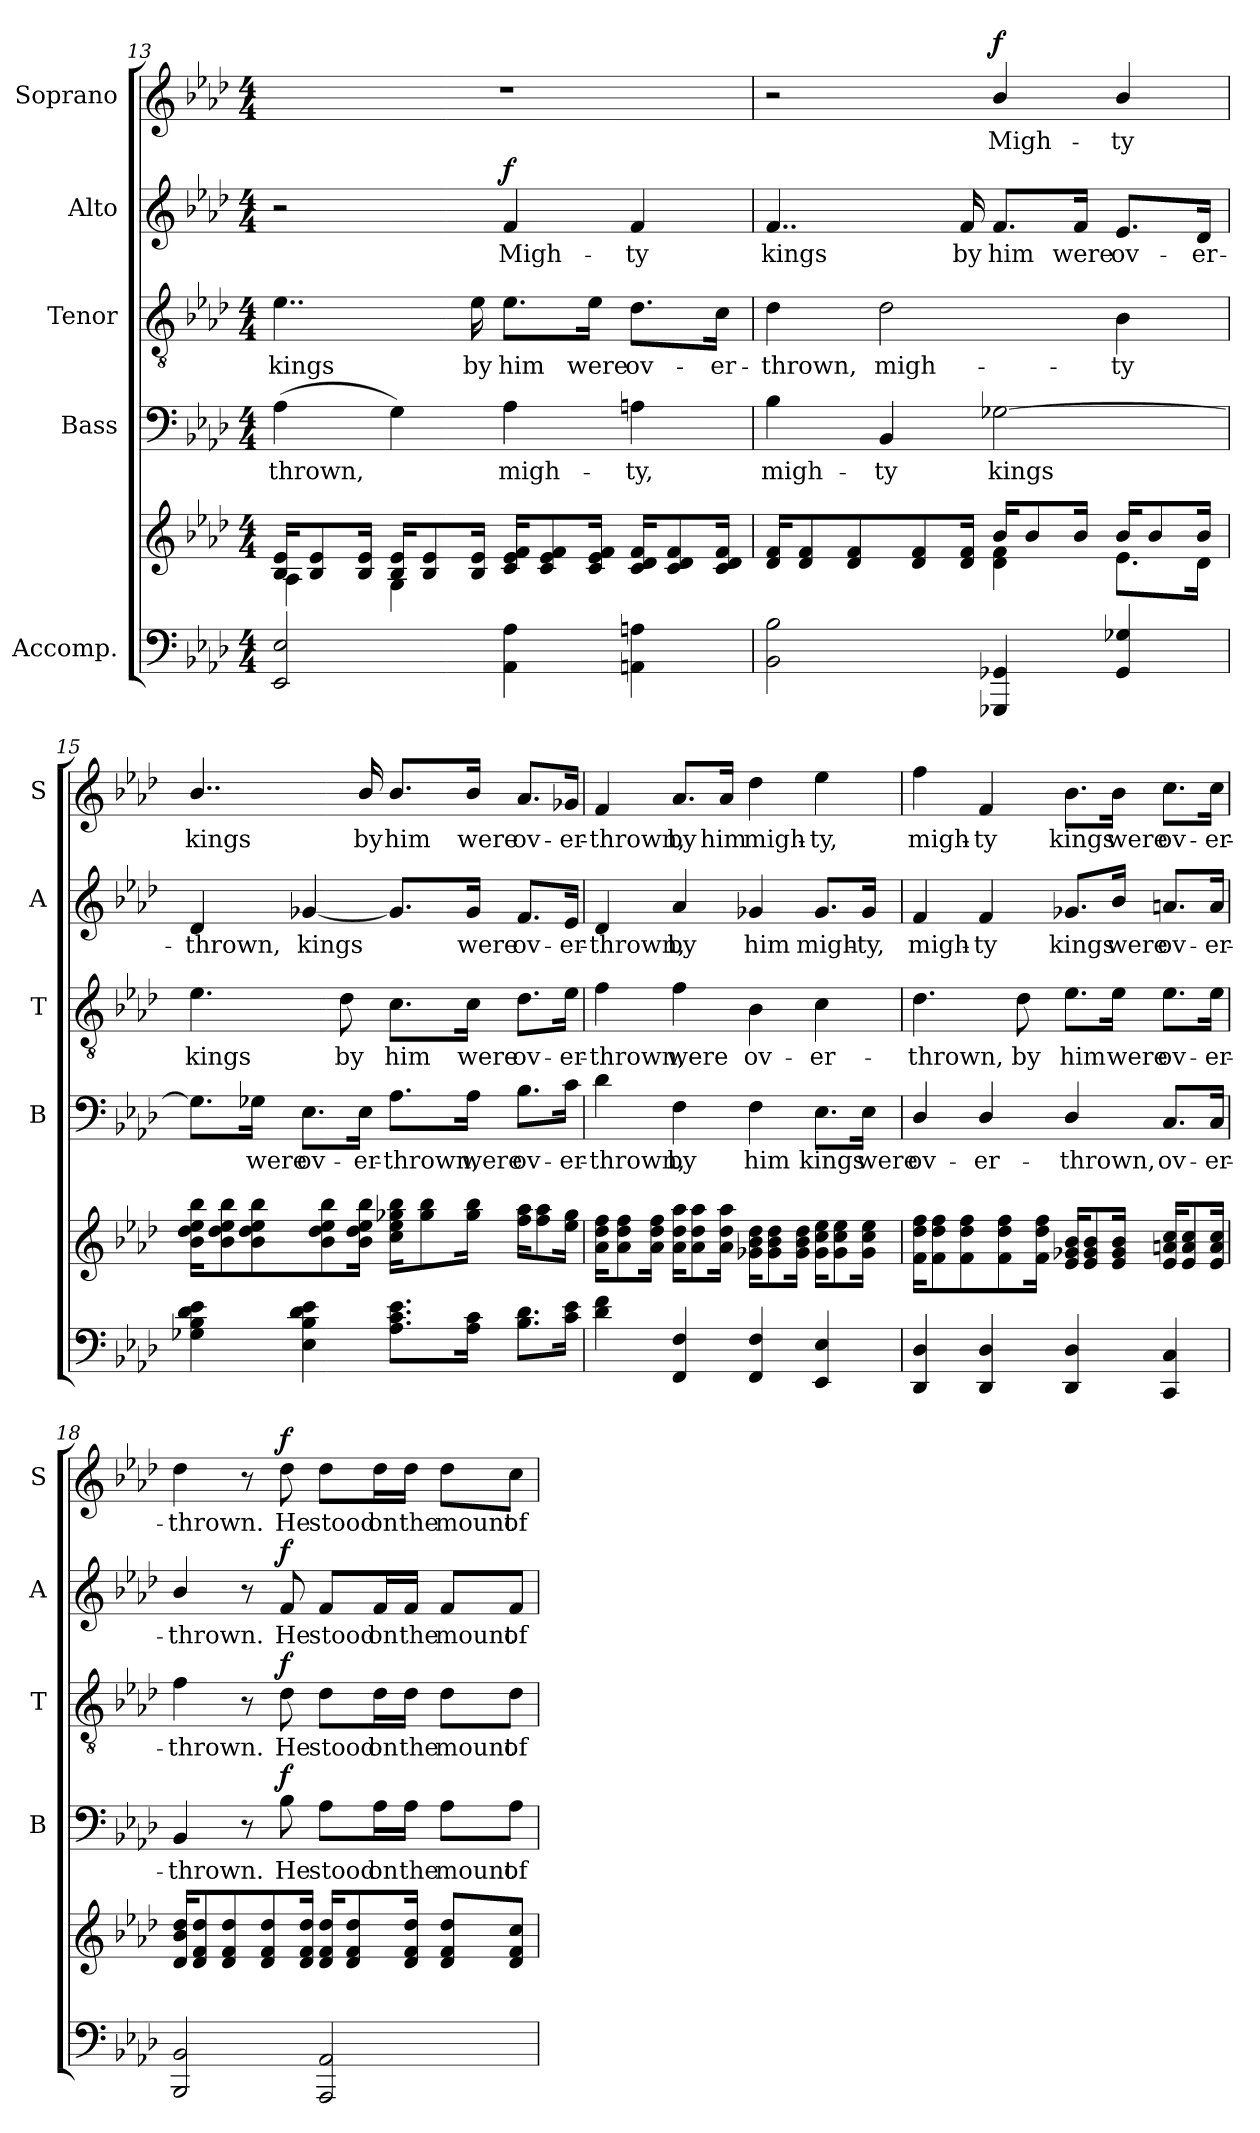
**kern	**kern	**kern	**text	**dynam	**kern	**text	**dynam	**kern	**text	**dynam	**kern	**text	**dynam
*part5	*part5	*part4	*part4	*part4	*part3	*part3	*part3	*part2	*part2	*part2	*part1	*part1	*part1
*staff6	*staff5	*staff4	*staff4	*staff4	*staff3	*staff3	*staff3	*staff2	*staff2	*staff2	*staff1	*staff1	*staff1
*I"Accomp.	*	*I"Bass	*	*	*I"Tenor	*	*	*I"Alto	*	*	*I"Soprano	*	*
*	*	*I'B	*	*	*I'T	*	*	*I'A	*	*	*I'S	*	*
!!LO:LB:g=z
*clefF4	*clefG2	*clefF4	*	*	*clefGv2	*	*	*clefG2	*	*	*clefG2	*	*
*k[b-e-a-d-]	*k[b-e-a-d-]	*k[b-e-a-d-]	*	*	*k[b-e-a-d-]	*	*	*k[b-e-a-d-]	*	*	*k[b-e-a-d-]	*	*
*A-:	*A-:	*A-:	*	*	*A-:	*	*	*A-:	*	*	*A-:	*	*
*M4/4	*M4/4	*M4/4	*	*	*M4/4	*	*	*M4/4	*	*	*M4/4	*	*
=13	=13	=13	=13	=13	=13	=13	=13	=13	=13	=13	=13	=13	=13
*	*^	*	*	*	*	*	*	*	*	*	*	*	*
!	!	!	!	!LO:LY:b	!	!	!LO:LY:b	!	!	!	!	!	!	!
2EE-/ 2E-/	16B-/ 16e-/KL	4A-\	(>4A-\	-thrown,	.	4..e-\	kings	.	2r	.	.	1r	.	.
.	8B-/ 8e-/	.	.	.	.	.	.	.	.	.	.	.	.	.
.	16B-/ 16e-/Jk	.	.	.	.	.	.	.	.	.	.	.	.	.
.	16B-/ 16e-/KL	4G\	4G\)	.	.	.	.	.	.	.	.	.	.	.
.	8B-/ 8e-/	.	.	.	.	.	.	.	.	.	.	.	.	.
!	!	!	!	!	!	!	!LO:LY:b	!	!	!	!	!	!	!
.	16B-/ 16e-/Jk	.	.	.	.	16e-\	by	.	.	.	.	.	.	.
!	!	!	!	!LO:LY:b	!	!	!LO:LY:b	!	!	!LO:LY:b	!LO:DY:b	!	!	!
4AA-\ 4A-\	16c/ 16e-/ 16f/KL	2ryy	4A-\	migh-	.	8.e-\L	him	.	4f/	Migh-	f	.	.	.
.	8c/ 8e-/ 8f/	.	.	.	.	.	.	.	.	.	.	.	.	.
!	!	!	!	!	!	!	!LO:LY:b	!	!	!	!	!	!	!
.	16c/ 16e-/ 16f/Jk	.	.	.	.	16e-\Jk	were	.	.	.	.	.	.	.
!	!	!	!	!LO:LY:b	!	!	!LO:LY:b	!	!	!LO:LY:b	!	!	!	!
4AAn\ 4An\	16c/ 16d-/ 16f/KL	.	4An\	-ty,	.	8.d-\L	ov-	.	4f/	-ty	.	.	.	.
.	8c/ 8d-/ 8f/	.	.	.	.	.	.	.	.	.	.	.	.	.
!	!	!	!	!	!	!	!LO:LY:b	!	!	!	!	!	!	!
.	16c/ 16d-/ 16f/Jk	.	.	.	.	16c\Jk	-er-	.	.	.	.	.	.	.
=14	=14	=14	=14	=14	=14	=14	=14	=14	=14	=14	=14	=14	=14	=14
!	!	!	!	!LO:LY:b	!	!	!LO:LY:b	!	!	!LO:LY:b	!	!	!	!
2BB-\ 2B-\	16d-/ 16f/KL	2ryy	4B-\	migh-	.	4d-\	-thrown,	.	4..f/	kings	.	2r	.	.
.	8d-/ 8f/	.	.	.	.	.	.	.	.	.	.	.	.	.
.	8d-/ 8f/	.	.	.	.	.	.	.	.	.	.	.	.	.
!	!	!	!	!LO:LY:b	!	!	!LO:LY:b	!	!	!	!	!	!	!
.	.	.	4BB-/	-ty	.	2d-\	migh-	.	.	.	.	.	.	.
.	8d-/ 8f/	.	.	.	.	.	.	.	.	.	.	.	.	.
!	!	!	!	!	!	!	!	!	!	!LO:LY:b	!	!	!	!
.	16d-/ 16f/Jk	.	.	.	.	.	.	.	16f/	by	.	.	.	.
!	!	!	!	!LO:LY:b	!	!	!	!	!	!LO:LY:b	!	!	!LO:LY:b	!LO:DY:b
4GGG-X/ 4GG-X/	16b-/KL	4d-\ 4f\	[2G-X\	kings	.	.	.	.	8.f/L	him	.	4b-/	Migh-	f
.	8b-/	.	.	.	.	.	.	.	.	.	.	.	.	.
!	!	!	!	!	!	!	!	!	!	!LO:LY:b	!	!	!	!
.	16b-/Jk	.	.	.	.	.	.	.	16f/Jk	were	.	.	.	.
!	!	!	!	!	!	!	!LO:LY:b	!	!	!LO:LY:b	!	!	!LO:LY:b	!
4GG-/ 4G-X/	16b-/KL	8.e-\L	.	.	.	4B-\	-ty	.	8.e-/L	ov-	.	4b-/	-ty	.
.	8b-/	.	.	.	.	.	.	.	.	.	.	.	.	.
!	!	!	!	!	!	!	!	!	!	!LO:LY:b	!	!	!	!
.	16b-/Jk	16d-\Jk	.	.	.	.	.	.	16d-/Jk	-er-	.	.	.	.
=15	=15	=15	=15	=15	=15	=15	=15	=15	=15	=15	=15	=15	=15	=15
!	!	!	!	!	!	!	!LO:LY:b	!	!	!LO:LY:b	!	!	!LO:LY:b	!
4G-X\ 4B-\ 4d-\ 4e-\	1ryy	16b-\ 16dd-\ 16ee-\ 16bb-\KL	8.G-\L]	.	.	4.e-\	kings	.	4d-/	-thrown,	.	4..b-/	kings	.
.	.	8b-\ 8dd-\ 8ee-\ 8bb-\	.	.	.	.	.	.	.	.	.	.	.	.
!	!	!	!	!LO:LY:b	!	!	!	!	!	!	!	!	!	!
.	.	8b-\ 8dd-\ 8ee-\ 8bb-\	16G-\Jk	were	.	.	.	.	.	.	.	.	.	.
!	!	!	!	!LO:LY:b	!	!	!	!	!	!LO:LY:b	!	!	!	!
4E-\ 4B-\ 4d-\ 4e-\	.	.	8.E-\L	ov-	.	.	.	.	[4g-X/	kings	.	.	.	.
.	.	8b-\ 8dd-\ 8ee-\ 8bb-\	.	.	.	.	.	.	.	.	.	.	.	.
!	!	!	!	!	!	!	!LO:LY:b	!	!	!	!	!	!	!
.	.	.	.	.	.	8d-\	by	.	.	.	.	.	.	.
!	!	!	!	!LO:LY:b	!	!	!	!	!	!	!	!	!LO:LY:b	!
.	.	16b-\ 16dd-\ 16ee-\ 16bb-\Jk	16E-\Jk	-er-	.	.	.	.	.	.	.	16b-/	by	.
!	!	!	!	!LO:LY:b	!	!	!LO:LY:b	!	!	!	!	!	!LO:LY:b	!
8.A-\ 8.c\ 8.e-\L	.	16cc\ 16ee-\ 16gg-X\ 16bb-\KL	8.A-\L	-thrown,	.	8.c\L	him	.	8.g-/L]	.	.	8.b-/L	him	.
.	.	8gg-\ 8bb-\	.	.	.	.	.	.	.	.	.	.	.	.
!	!	!	!	!LO:LY:b	!	!	!LO:LY:b	!	!	!LO:LY:b	!	!	!LO:LY:b	!
16A-\ 16c\Jk	.	16gg-\ 16bb-\Jk	16A-\Jk	were	.	16c\Jk	were	.	16g-/Jk	were	.	16b-/Jk	were	.
!	!	!	!	!LO:LY:b	!	!	!LO:LY:b	!	!	!LO:LY:b	!	!	!LO:LY:b	!
8.B-\ 8.d-\L	.	16ff\ 16aa-\KL	8.B-\L	ov-	.	8.d-\L	ov-	.	8.f/L	ov-	.	8.a-/L	ov-	.
.	.	8ff\ 8aa-\	.	.	.	.	.	.	.	.	.	.	.	.
!	!	!	!	!LO:LY:b	!	!	!LO:LY:b	!	!	!LO:LY:b	!	!	!LO:LY:b	!
16c\ 16e-\Jk	.	16ee-\ 16gg-\Jk	16c\Jk	-er-	.	16e-\Jk	-er-	.	16e-/Jk	-er-	.	16g-X/Jk	-er-	.
!!LO:LB:g=z
=16	=16	=16	=16	=16	=16	=16	=16	=16	=16	=16	=16	=16	=16	=16
!	!	!	!	!LO:LY:b	!	!	!LO:LY:b	!	!	!LO:LY:b	!	!	!LO:LY:b	!
*	*v	*v	*	*	*	*	*	*	*	*	*	*	*	*
4d-\ 4f\	16a-\ 16dd-\ 16ff\KL	4d-\	-thrown,	.	4f\	-thrown,	.	4d-/	-thrown,	.	4f/	-thrown,	.
.	8a-\ 8dd-\ 8ff\	.	.	.	.	.	.	.	.	.	.	.	.
.	16a-\ 16dd-\ 16ff\Jk	.	.	.	.	.	.	.	.	.	.	.	.
!	!	!	!LO:LY:b	!	!	!LO:LY:b	!	!	!LO:LY:b	!	!	!LO:LY:b	!
4FF/ 4F/	16a-\ 16dd-\ 16aa-\KL	4F\	by	.	4f\	were	.	4a-/	by	.	8.a-/L	by	.
.	8a-\ 8dd-\ 8aa-\	.	.	.	.	.	.	.	.	.	.	.	.
!	!	!	!	!	!	!	!	!	!	!	!	!LO:LY:b	!
.	16a-\ 16dd-\ 16aa-\Jk	.	.	.	.	.	.	.	.	.	16a-/Jk	him	.
!	!	!	!LO:LY:b	!	!	!LO:LY:b	!	!	!LO:LY:b	!	!	!LO:LY:b	!
4FF/ 4F/	16g-X\ 16b-\ 16dd-\KL	4F\	him	.	4B-\	ov-	.	4g-X/	him	.	4dd-\	migh-	.
.	8g-\ 8b-\ 8dd-\	.	.	.	.	.	.	.	.	.	.	.	.
.	16g-\ 16b-\ 16dd-\Jk	.	.	.	.	.	.	.	.	.	.	.	.
!	!	!	!LO:LY:b	!	!	!LO:LY:b	!	!	!LO:LY:b	!	!	!LO:LY:b	!
4EE-/ 4E-/	16g-\ 16cc\ 16ee-\KL	8.E-\L	kings	.	4c\	-er-	.	8.g-/L	migh-	.	4ee-\	-ty,	.
.	8g-\ 8cc\ 8ee-\	.	.	.	.	.	.	.	.	.	.	.	.
!	!	!	!LO:LY:b	!	!	!	!	!	!LO:LY:b	!	!	!	!
.	16g-\ 16cc\ 16ee-\Jk	16E-\Jk	were	.	.	.	.	16g-/Jk	-ty,	.	.	.	.
=17	=17	=17	=17	=17	=17	=17	=17	=17	=17	=17	=17	=17	=17
!	!	!	!LO:LY:b	!	!	!LO:LY:b	!	!	!LO:LY:b	!	!	!LO:LY:b	!
4DD-/ 4D-/	16f\ 16dd-\ 16ff\KL	4D-/	ov-	.	4.d-\	-thrown,	.	4f/	migh-	.	4ff\	migh-	.
.	8f\ 8dd-\ 8ff\	.	.	.	.	.	.	.	.	.	.	.	.
.	8f\ 8dd-\ 8ff\	.	.	.	.	.	.	.	.	.	.	.	.
!	!	!	!LO:LY:b	!	!	!	!	!	!LO:LY:b	!	!	!LO:LY:b	!
4DD-/ 4D-/	.	4D-/	-er-	.	.	.	.	4f/	-ty	.	4f/	-ty	.
.	8f\ 8dd-\ 8ff\	.	.	.	.	.	.	.	.	.	.	.	.
!	!	!	!	!	!	!LO:LY:b	!	!	!	!	!	!	!
.	.	.	.	.	8d-\	by	.	.	.	.	.	.	.
.	16f\ 16dd-\ 16ff\Jk	.	.	.	.	.	.	.	.	.	.	.	.
!	!	!	!LO:LY:b	!	!	!LO:LY:b	!	!	!LO:LY:b	!	!	!LO:LY:b	!
4DD-/ 4D-/	16e-/ 16g-X/ 16b-/KL	4D-/	-thrown,	.	8.e-\L	him	.	8.g-X/L	kings	.	8.b-\L	kings	.
.	8e-/ 8g-/ 8b-/	.	.	.	.	.	.	.	.	.	.	.	.
!	!	!	!	!	!	!LO:LY:b	!	!	!LO:LY:b	!	!	!LO:LY:b	!
.	16e-/ 16g-/ 16b-/Jk	.	.	.	16e-\Jk	were	.	16b-/Jk	were	.	16b-\Jk	were	.
!	!	!	!LO:LY:b	!	!	!LO:LY:b	!	!	!LO:LY:b	!	!	!LO:LY:b	!
4CC/ 4C/	16e-/ 16an/ 16cc/KL	8.C/L	ov-	.	8.e-\L	ov-	.	8.an/L	ov-	.	8.cc\L	ov-	.
.	8e-/ 8a/ 8cc/	.	.	.	.	.	.	.	.	.	.	.	.
!	!	!	!LO:LY:b	!	!	!LO:LY:b	!	!	!LO:LY:b	!	!	!LO:LY:b	!
.	16e-/ 16a/ 16cc/Jk	16C/Jk	-er-	.	16e-\Jk	-er-	.	16a/Jk	-er-	.	16cc\Jk	-er-	.
=18	=18	=18	=18	=18	=18	=18	=18	=18	=18	=18	=18	=18	=18
!	!	!	!LO:LY:b	!	!	!LO:LY:b	!	!	!LO:LY:b	!	!	!LO:LY:b	!
2BBB-/ 2BB-/	16d-/ 16b-/ 16dd-/KL	4BB-/	-thrown.	.	4f\	-thrown.	.	4b-/	-thrown.	.	4dd-\	-thrown.	.
.	8d-/ 8f/ 8dd-/	.	.	.	.	.	.	.	.	.	.	.	.
.	8d-/ 8f/ 8dd-/	.	.	.	.	.	.	.	.	.	.	.	.
.	.	8r	.	.	8r	.	.	8r	.	.	8r	.	.
.	8d-/ 8f/ 8dd-/	.	.	.	.	.	.	.	.	.	.	.	.
!	!	!	!LO:LY:b	!LO:DY:b	!	!LO:LY:b	!LO:DY:b	!	!LO:LY:b	!LO:DY:b	!	!LO:LY:b	!LO:DY:b
.	.	8B-\	He	f	8d-\	He	f	8f/	He	f	8dd-\	He	f
.	16d-/ 16f/ 16dd-/Jk	.	.	.	.	.	.	.	.	.	.	.	.
!	!	!	!LO:LY:b	!	!	!LO:LY:b	!	!	!LO:LY:b	!	!	!LO:LY:b	!
2AAA-/ 2AA-/	16d-/ 16f/ 16dd-/KL	8A-\L	stood	.	8d-\L	stood	.	8f/L	stood	.	8dd-\L	stood	.
.	8d-/ 8f/ 8dd-/	.	.	.	.	.	.	.	.	.	.	.	.
!	!	!	!LO:LY:b	!	!	!LO:LY:b	!	!	!LO:LY:b	!	!	!LO:LY:b	!
.	.	16A-\L	on	.	16d-\L	on	.	16f/L	on	.	16dd-\L	on	.
!	!	!	!LO:LY:b	!	!	!LO:LY:b	!	!	!LO:LY:b	!	!	!LO:LY:b	!
.	16d-/ 16f/ 16dd-/Jk	16A-\JJ	the	.	16d-\JJ	the	.	16f/JJ	the	.	16dd-\JJ	the	.
!	!	!	!LO:LY:b	!	!	!LO:LY:b	!	!	!LO:LY:b	!	!	!LO:LY:b	!
.	8d-/ 8f/ 8dd-/L	8A-\L	mount	.	8d-\L	mount	.	8f/L	mount	.	8dd-\L	mount	.
!	!	!	!LO:LY:b	!	!	!LO:LY:b	!	!	!LO:LY:b	!	!	!LO:LY:b	!
.	8d-/ 8f/ 8cc/J	8A-\J	of	.	8d-\J	of	.	8f/J	of	.	8cc\J	of	.
=	=	=	=	=	=	=	=	=	=	=	=	=	=
*-	*-	*-	*-	*-	*-	*-	*-	*-	*-	*-	*-	*-	*-
